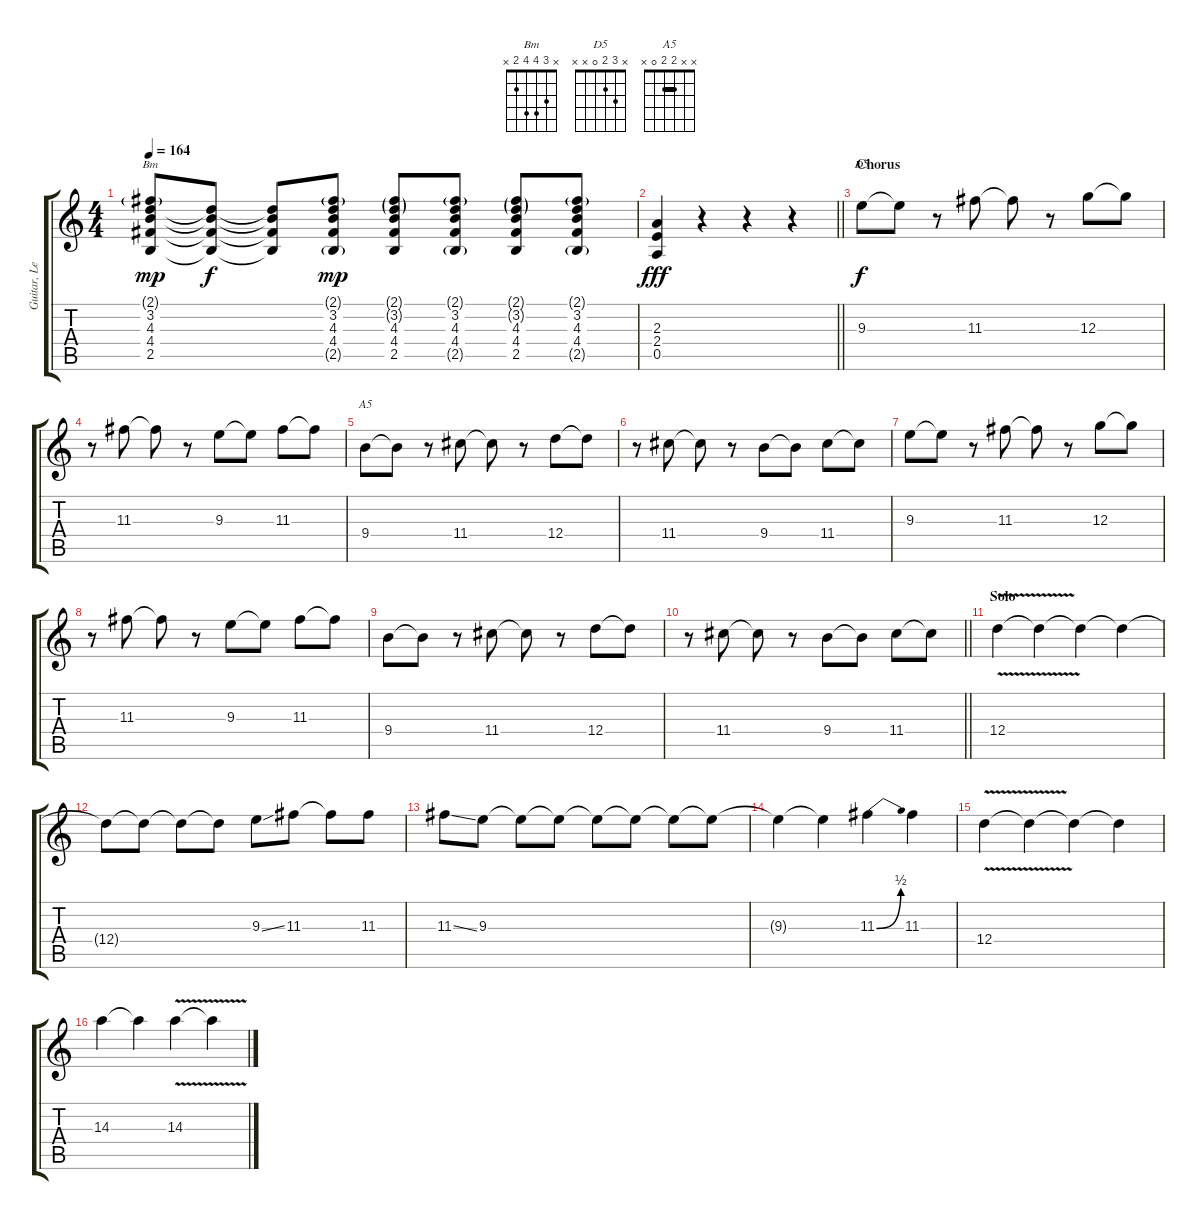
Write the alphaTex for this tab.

\track ("Guitar, Lead" "Guitar, Le") {instrument overdrivenguitar}
\staff {score tabs}
\tuning (E4 B3 G3 D3 A2 E2) {hide}
\chord ("Bm" x 3 4 4 2 x)
\chord ("D5" x 3 2 0 x x)
\chord ("A5" x x 2 2 0 x) {barre 2}
\ts (4 4)
\tempo 164
\clef g2
\ks c
(2.1{g} 3.2 4.3 4.4 2.5).8{ch "Bm" dy mp} (3.2{t} 4.3{t} 4.4{t} 2.5{t}).8{dy f} (3.2{t} 4.3{t} 4.4{t} 2.5{t}).8 (2.1{g} 3.2 4.3 4.4 2.5{g}).8{dy mp} (2.1{g} 3.2{g} 4.3 4.4 2.5).8 (2.1{g} 3.2 4.3 4.4 2.5{g}).8 (2.1{g} 3.2{g} 4.3 4.4 2.5).8 (2.1{g} 3.2 4.3 4.4 2.5{g}).8 |
\barLineRight lightlight
(2.3 2.4 0.5).4{dy fff} r.4 r.4 r.4 |
\section ("" "Chorus")
9.3.8{ch "D5" dy f} 9.3{t}.8 r.8 11.3.8 11.3{t}.8 r.8 12.3.8 12.3{t}.8 |
r.8 11.3.8 11.3{t}.8 r.8 9.3.8 9.3{t}.8 11.3.8 11.3{t}.8 |
9.4.8{ch "A5"} 9.4{t}.8 r.8 11.4.8 11.4{t}.8 r.8 12.4.8 12.4{t}.8 |
r.8 11.4.8 11.4{t}.8 r.8 9.4.8 9.4{t}.8 11.4.8 11.4{t}.8 |
9.3.8 9.3{t}.8 r.8 11.3.8 11.3{t}.8 r.8 12.3.8 12.3{t}.8 |
r.8 11.3.8 11.3{t}.8 r.8 9.3.8 9.3{t}.8 11.3.8 11.3{t}.8 |
9.4.8 9.4{t}.8 r.8 11.4.8 11.4{t}.8 r.8 12.4.8 12.4{t}.8 |
\barLineRight lightlight
r.8 11.4.8 11.4{t}.8 r.8 9.4.8 9.4{t}.8 11.4.8 11.4{t}.8 |
\section ("" "Solo")
12.4{v}.4 12.4{t}.4 12.4{t}.4 12.4{t}.4 |
12.4{t}.8 12.4{t}.8 12.4{t}.8 12.4{t}.8 9.3{ss}.8 11.3.8 11.3{t}.8 11.3.8 |
11.3{ss}.8 9.3.8 9.3{t}.8 9.3{t}.8 9.3{t}.8 9.3{t}.8 9.3{t}.8 9.3{t}.8 |
9.3{t}.4 9.3{t}.4 11.3{be (bend 0 0 60 2)}.4 11.3.4 |
12.4{v}.4 12.4{t}.4 12.4{t}.4 12.4{t}.4 |
14.3.4 14.3{t}.4 14.3{v}.4 14.3{t}.4
